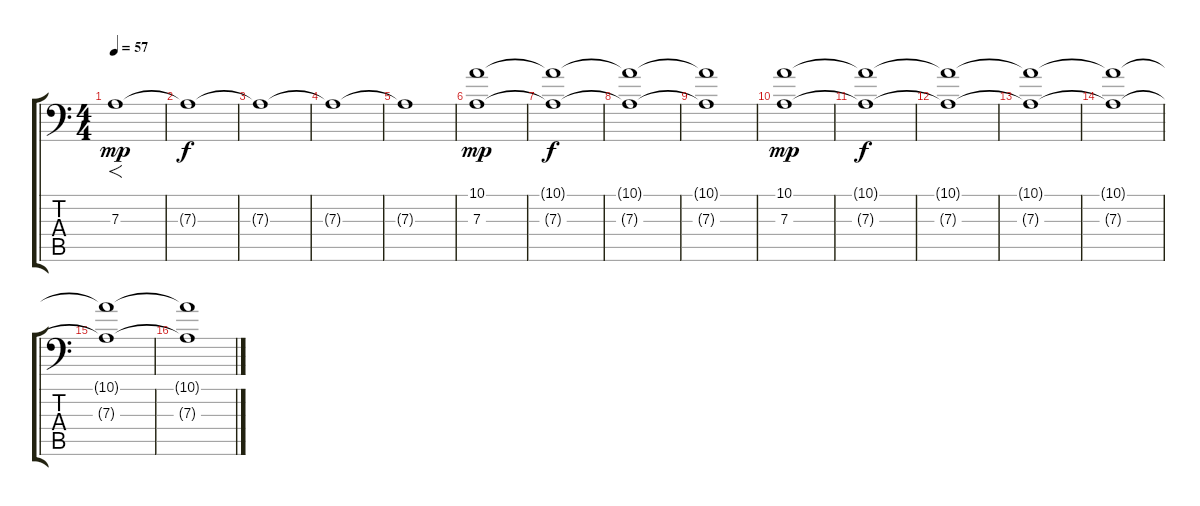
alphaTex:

\track "" {instrument stringensemble2}
\staff {score tabs}
\tuning (B3 Gb3 D3 A2 E2 A1) {hide}
\ts (4 4)
\tempo 57
\clef f4
\ks c
7.3.1{f dy mp instrument stringensemble2} |
7.3{t}.1{dy f} |
7.3{t}.1 |
7.3{t}.1 |
7.3{t}.1 |
(10.1 7.3).1{dy mp} |
(10.1{t} 7.3{t}).1{dy f} |
(10.1{t} 7.3{t}).1 |
(10.1{t} 7.3{t}).1 |
(10.1 7.3).1{dy mp} |
(10.1{t} 7.3{t}).1{dy f} |
(10.1{t} 7.3{t}).1 |
(10.1{t} 7.3{t}).1 |
(10.1{t} 7.3{t}).1 |
(10.1{t} 7.3{t}).1 |
(10.1{t} 7.3{t}).1
